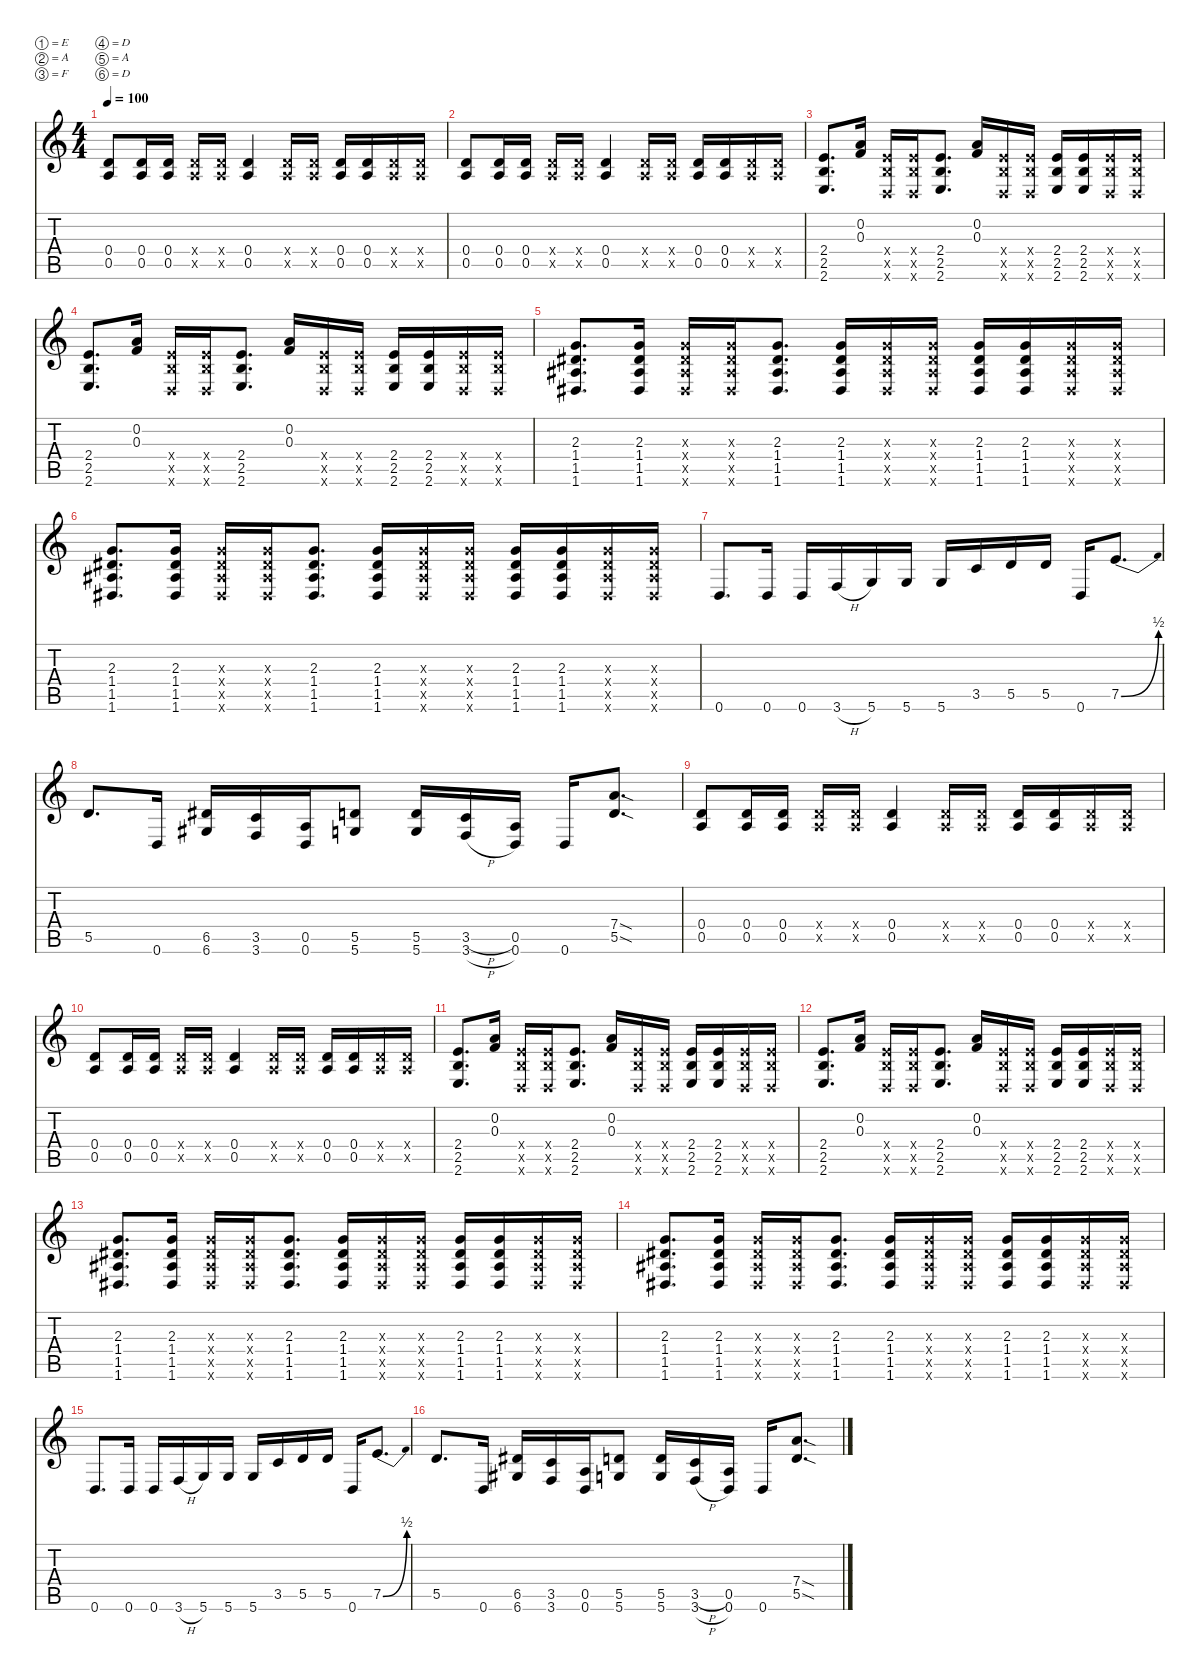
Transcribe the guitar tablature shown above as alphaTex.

\defaultSystemsLayout 4
\hideDynamics
\bracketExtendMode nobrackets
\singleTrackTrackNamePolicy hidden
\multiTrackTrackNamePolicy hidden
\firstSystemTrackNameMode fullname
\firstSystemTrackNameOrientation horizontal
\otherSystemsTrackNameOrientation horizontal
\track ("Guitar 1" "od.guit.") {defaultSystemsLayout 4 mute instrument overdrivenguitar}
\staff {score tabs}
\tuning (E4 A3 F3 D3 A2 D2)
\ts (4 4)
\beaming (8 2 2 2 2)
\tempo 100
\clef g2
\ks c
(0.4 0.5).8{dy f instrument overdrivenguitar beam Up} (0.4 0.5).16{beam Up} (0.4 0.5).16{beam Up} (0.4{x} 0.5{x}).16{beam Up} (0.4{x} 0.5{x}).16{beam Up} (0.4 0.5).4{beam Up} (0.4{x} 0.5{x}).16{beam Up} (0.4{x} 0.5{x}).16{beam Up} (0.4 0.5).16{beam Up} (0.4 0.5).16{beam Up} (0.4{x} 0.5{x}).16{beam Up} (0.4{x} 0.5{x}).16{beam Up} |
(0.4 0.5).8{beam Up} (0.4 0.5).16{beam Up} (0.4 0.5).16{beam Up} (0.4{x} 0.5{x}).16{beam Up} (0.4{x} 0.5{x}).16{beam Up} (0.4 0.5).4{beam Up} (0.4{x} 0.5{x}).16{beam Up} (0.4{x} 0.5{x}).16{beam Up} (0.4 0.5).16{beam Up} (0.4 0.5).16{beam Up} (0.4{x} 0.5{x}).16{beam Up} (0.4{x} 0.5{x}).16{beam Up} |
(2.4 2.5 2.6).8{d dy ff beam Up} (0.2 0.3).16{dy f beam Up} (2.4{x} 2.5{x} 0.6{x}).16{dy ff beam Up} (2.4{x} 2.5{x} 0.6{x}).16{beam Up} (2.4 2.5 2.6).8{d beam Up} (0.2 0.3).16{dy f beam Up} (2.4{x} 2.5{x} 0.6{x}).16{dy ff beam Up} (2.4{x} 2.5{x} 0.6{x}).16{beam Up} (2.4 2.5 2.6).16{dy f beam Up} (2.4 2.5 2.6).16{beam Up} (2.4{x} 2.5{x} 0.6{x}).16{beam Up} (2.4{x} 2.5{x} 0.6{x}).16{beam Up} |
(2.4 2.5 2.6).8{d dy ff beam Up} (0.2 0.3).16{dy f beam Up} (2.4{x} 2.5{x} 0.6{x}).16{dy ff beam Up} (2.4{x} 2.5{x} 0.6{x}).16{beam Up} (2.4 2.5 2.6).8{d beam Up} (0.2 0.3).16{dy f beam Up} (2.4{x} 2.5{x} 0.6{x}).16{dy ff beam Up} (2.4{x} 2.5{x} 0.6{x}).16{beam Up} (2.4 2.5 2.6).16{dy f beam Up} (2.4 2.5 2.6).16{beam Up} (2.4{x} 2.5{x} 0.6{x}).16{beam Up} (2.4{x} 2.5{x} 0.6{x}).16{beam Up} |
(2.3 1.4{acc #} 1.5{acc #} 1.6{acc #}).8{d dy ff beam Up} (2.3 1.4{acc #} 1.5{acc #} 1.6{acc #}).16{beam Up} (2.3{x} 1.4{x acc #} 1.5{x acc #} 1.6{x acc #}).16{beam Up} (2.3{x} 1.4{x acc #} 1.5{x acc #} 1.6{x acc #}).16{beam Up} (2.3 1.4{acc #} 1.5{acc #} 1.6{acc #}).8{d beam Up} (2.3 1.4{acc #} 1.5{acc #} 1.6{acc #}).16{beam Up} (2.3{x} 1.4{x acc #} 1.5{x acc #} 1.6{x acc #}).16{beam Up} (2.3{x} 1.4{x acc #} 1.5{x acc #} 1.6{x acc #}).16{beam Up} (2.3 1.4{acc #} 1.5{acc #} 1.6{acc #}).16{dy f beam Up} (2.3 1.4{acc #} 1.5{acc #} 1.6{acc #}).16{beam Up} (2.3{x} 1.4{x acc #} 1.5{x acc #} 1.6{x acc #}).16{beam Up} (2.3{x} 1.4{x acc #} 1.5{x acc #} 1.6{x acc #}).16{beam Up} |
(2.3 1.4{acc #} 1.5{acc #} 1.6{acc #}).8{d dy ff beam Up} (2.3 1.4{acc #} 1.5{acc #} 1.6{acc #}).16{beam Up} (2.3{x} 1.4{x acc #} 1.5{x acc #} 1.6{x acc #}).16{beam Up} (2.3{x} 1.4{x acc #} 1.5{x acc #} 1.6{x acc #}).16{beam Up} (2.3 1.4{acc #} 1.5{acc #} 1.6{acc #}).8{d beam Up} (2.3 1.4{acc #} 1.5{acc #} 1.6{acc #}).16{beam Up} (2.3{x} 1.4{x acc #} 1.5{x acc #} 1.6{x acc #}).16{beam Up} (2.3{x} 1.4{x acc #} 1.5{x acc #} 1.6{x acc #}).16{beam Up} (2.3 1.4{acc #} 1.5{acc #} 1.6{acc #}).16{dy f beam Up} (2.3 1.4{acc #} 1.5{acc #} 1.6{acc #}).16{beam Up} (2.3{x} 1.4{x acc #} 1.5{x acc #} 1.6{x acc #}).16{beam Up} (2.3{x} 1.4{x acc #} 1.5{x acc #} 1.6{x acc #}).16{beam Up} |
0.6.8{d beam Up} 0.6.16{beam Up} 0.6.16{beam Up} 3.6{h}.16{beam Up} 5.6.16{beam Up} 5.6.16{beam Up} 5.6.16{beam Up} 3.5.16{beam Up} 5.5.16{beam Up} 5.5.16{beam Up} 0.6.16{beam Up} 7.5{be (bend 0 0 15 2)}.8{d beam Up} |
5.5.8{d beam Up} 0.6.16{beam Up} (6.5{acc #} 6.6{acc #}).16{dy ff beam Up} (3.5 3.6).16{beam Up} (0.5 0.6).16{beam Up} (5.5 5.6).8{beam Up} (5.5 5.6).16{beam Up} (3.5{h} 3.6{h}).16{beam Up} (0.5 0.6).16{dy f beam Up} 0.6.16{beam Up} (7.4{sod} 5.5{sod}).8{d beam Up} |
(0.4 0.5).8{beam Up} (0.4 0.5).16{beam Up} (0.4 0.5).16{beam Up} (0.4{x} 0.5{x}).16{beam Up} (0.4{x} 0.5{x}).16{beam Up} (0.4 0.5).4{beam Up} (0.4{x} 0.5{x}).16{beam Up} (0.4{x} 0.5{x}).16{beam Up} (0.4 0.5).16{beam Up} (0.4 0.5).16{beam Up} (0.4{x} 0.5{x}).16{beam Up} (0.4{x} 0.5{x}).16{beam Up} |
(0.4 0.5).8{beam Up} (0.4 0.5).16{beam Up} (0.4 0.5).16{beam Up} (0.4{x} 0.5{x}).16{beam Up} (0.4{x} 0.5{x}).16{beam Up} (0.4 0.5).4{beam Up} (0.4{x} 0.5{x}).16{beam Up} (0.4{x} 0.5{x}).16{beam Up} (0.4 0.5).16{beam Up} (0.4 0.5).16{beam Up} (0.4{x} 0.5{x}).16{beam Up} (0.4{x} 0.5{x}).16{beam Up} |
(2.4 2.5 2.6).8{d dy ff beam Up} (0.2 0.3).16{dy f beam Up} (2.4{x} 2.5{x} 0.6{x}).16{dy ff beam Up} (2.4{x} 2.5{x} 0.6{x}).16{beam Up} (2.4 2.5 2.6).8{d beam Up} (0.2 0.3).16{dy f beam Up} (2.4{x} 2.5{x} 0.6{x}).16{dy ff beam Up} (2.4{x} 2.5{x} 0.6{x}).16{beam Up} (2.4 2.5 2.6).16{dy f beam Up} (2.4 2.5 2.6).16{beam Up} (2.4{x} 2.5{x} 0.6{x}).16{beam Up} (2.4{x} 2.5{x} 0.6{x}).16{beam Up} |
(2.4 2.5 2.6).8{d dy ff beam Up} (0.2 0.3).16{dy f beam Up} (2.4{x} 2.5{x} 0.6{x}).16{dy ff beam Up} (2.4{x} 2.5{x} 0.6{x}).16{beam Up} (2.4 2.5 2.6).8{d beam Up} (0.2 0.3).16{dy f beam Up} (2.4{x} 2.5{x} 0.6{x}).16{dy ff beam Up} (2.4{x} 2.5{x} 0.6{x}).16{beam Up} (2.4 2.5 2.6).16{dy f beam Up} (2.4 2.5 2.6).16{beam Up} (2.4{x} 2.5{x} 0.6{x}).16{beam Up} (2.4{x} 2.5{x} 0.6{x}).16{beam Up} |
(2.3 1.4{acc #} 1.5{acc #} 1.6{acc #}).8{d dy ff beam Up} (2.3 1.4{acc #} 1.5{acc #} 1.6{acc #}).16{beam Up} (2.3{x} 1.4{x acc #} 1.5{x acc #} 1.6{x acc #}).16{beam Up} (2.3{x} 1.4{x acc #} 1.5{x acc #} 1.6{x acc #}).16{beam Up} (2.3 1.4{acc #} 1.5{acc #} 1.6{acc #}).8{d beam Up} (2.3 1.4{acc #} 1.5{acc #} 1.6{acc #}).16{beam Up} (2.3{x} 1.4{x acc #} 1.5{x acc #} 1.6{x acc #}).16{beam Up} (2.3{x} 1.4{x acc #} 1.5{x acc #} 1.6{x acc #}).16{beam Up} (2.3 1.4{acc #} 1.5{acc #} 1.6{acc #}).16{dy f beam Up} (2.3 1.4{acc #} 1.5{acc #} 1.6{acc #}).16{beam Up} (2.3{x} 1.4{x acc #} 1.5{x acc #} 1.6{x acc #}).16{beam Up} (2.3{x} 1.4{x acc #} 1.5{x acc #} 1.6{x acc #}).16{beam Up} |
(2.3 1.4{acc #} 1.5{acc #} 1.6{acc #}).8{d dy ff beam Up} (2.3 1.4{acc #} 1.5{acc #} 1.6{acc #}).16{beam Up} (2.3{x} 1.4{x acc #} 1.5{x acc #} 1.6{x acc #}).16{beam Up} (2.3{x} 1.4{x acc #} 1.5{x acc #} 1.6{x acc #}).16{beam Up} (2.3 1.4{acc #} 1.5{acc #} 1.6{acc #}).8{d beam Up} (2.3 1.4{acc #} 1.5{acc #} 1.6{acc #}).16{beam Up} (2.3{x} 1.4{x acc #} 1.5{x acc #} 1.6{x acc #}).16{beam Up} (2.3{x} 1.4{x acc #} 1.5{x acc #} 1.6{x acc #}).16{beam Up} (2.3 1.4{acc #} 1.5{acc #} 1.6{acc #}).16{dy f beam Up} (2.3 1.4{acc #} 1.5{acc #} 1.6{acc #}).16{beam Up} (2.3{x} 1.4{x acc #} 1.5{x acc #} 1.6{x acc #}).16{beam Up} (2.3{x} 1.4{x acc #} 1.5{x acc #} 1.6{x acc #}).16{beam Up} |
0.6.8{d beam Up} 0.6.16{beam Up} 0.6.16{beam Up} 3.6{h}.16{beam Up} 5.6.16{beam Up} 5.6.16{beam Up} 5.6.16{beam Up} 3.5.16{beam Up} 5.5.16{beam Up} 5.5.16{beam Up} 0.6.16{beam Up} 7.5{be (bend 0 0 15 2)}.8{d beam Up} |
5.5.8{d beam Up} 0.6.16{beam Up} (6.5{acc #} 6.6{acc #}).16{dy ff beam Up} (3.5 3.6).16{beam Up} (0.5 0.6).16{beam Up} (5.5 5.6).8{beam Up} (5.5 5.6).16{beam Up} (3.5{h} 3.6{h}).16{beam Up} (0.5 0.6).16{dy f beam Up} 0.6.16{beam Up} (7.4{sod} 5.5{sod}).8{d beam Up}
